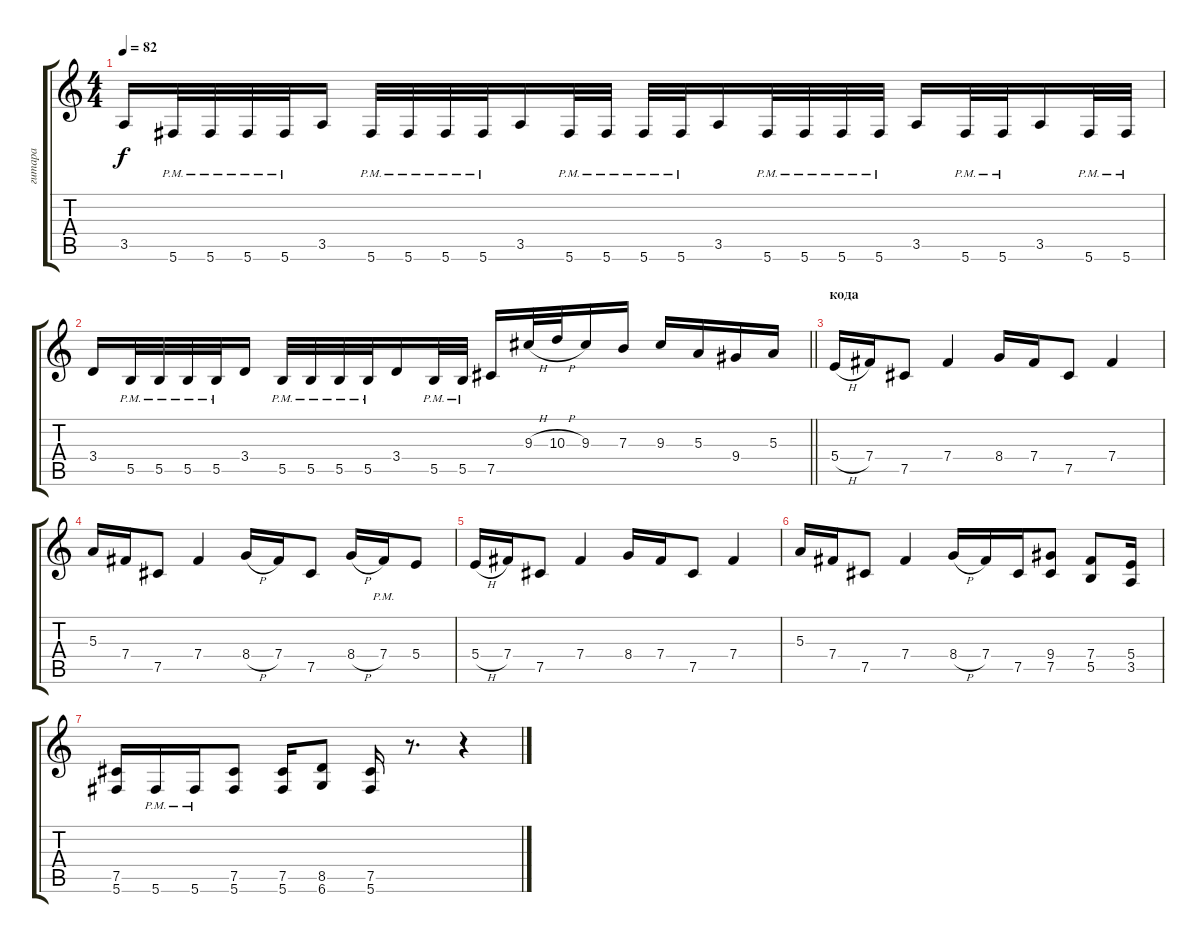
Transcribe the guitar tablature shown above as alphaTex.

\track ("гитара" "гитара") {instrument overdrivenguitar}
\staff {score tabs}
\tuning (Db4 Ab3 E3 B2 Gb2 Db2) {hide}
\ts (4 4)
\tempo 82
\clef g2
\ks c
3.5.16{dy f} 5.6{pm}.32 5.6{pm}.32 5.6{pm}.32 5.6{pm}.32 3.5.16 5.6{pm}.32 5.6{pm}.32 5.6{pm}.32 5.6{pm}.32 3.5.16 5.6{pm}.32 5.6{pm}.32 5.6{pm}.32 5.6{pm}.32 3.5.16 5.6{pm}.32 5.6{pm}.32 5.6{pm}.32 5.6{pm}.32 3.5.16 5.6{pm}.32 5.6{pm}.32 3.5.16 5.6{pm}.32 5.6{pm}.32 |
\barLineRight lightlight
3.4.16 5.5{pm}.32 5.5{pm}.32 5.5{pm}.32 5.5{pm}.32 3.4.16 5.5{pm}.32 5.5{pm}.32 5.5{pm}.32 5.5{pm}.32 3.4.16 5.5{pm}.32 5.5{pm}.32 7.5.16 9.3{h}.32 10.3{h}.32 9.3.16 7.3.16 9.3.16 5.3.16 9.4.16 5.3.16 |
\section ("" "кода")
5.4{h}.16 7.4.16 7.5.8 7.4.4 8.4.16 7.4.16 7.5.8 7.4.4 |
5.3.16 7.4.16 7.5.8 7.4.4 8.4{h}.16 7.4.16 7.5.8 8.4{h}.16 7.4{pm}.16 5.4.8 |
5.4{h}.16 7.4.16 7.5.8 7.4.4 8.4.16 7.4.16 7.5.8 7.4.4 |
5.3.16 7.4.16 7.5.8 7.4.4 8.4{h}.16 7.4.16 7.5.16 (9.4 7.5).8 (7.4 5.5).8 (5.4 3.5).16 |
(7.5 5.6).16 5.6{pm}.16 5.6{pm}.16 (7.5 5.6).8 (7.5 5.6).16 (8.5 6.6).8 (7.5 5.6).16 r.8{d} r.4
